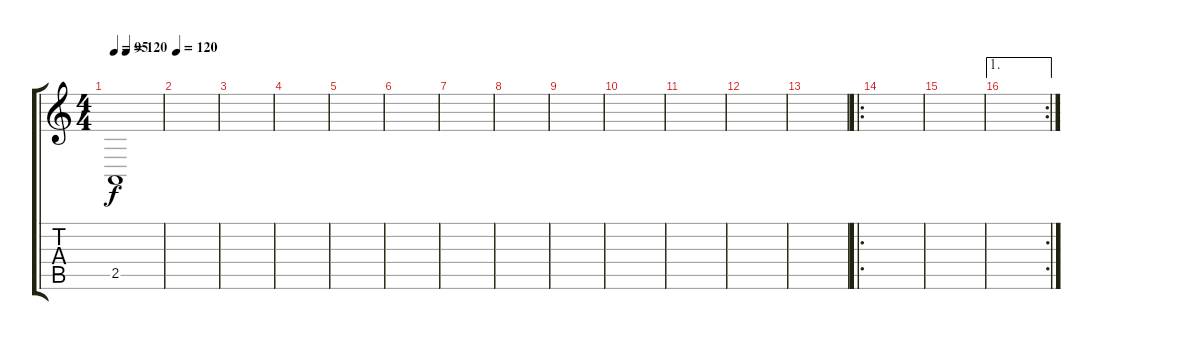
\track "" {instrument tremolostrings}
\staff {score tabs}
\tuning (D4 A3 F3 C3 G2 D2) {hide}
\ts (4 4)
\tempo 95
\tempo (120 0.25)
\clef g2
\ks c
2.5{t}.1{dy f} |
\tempo 120
|
|
|
|
|
|
|
|
|
|
|
|
\ro
|
|
\ae 1
\rc 2
